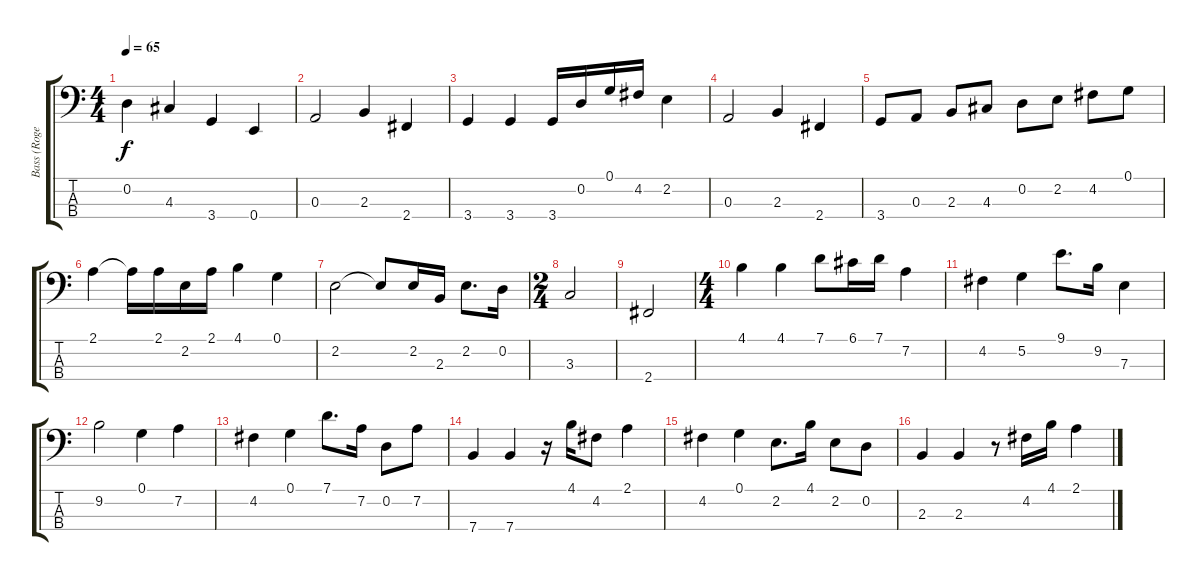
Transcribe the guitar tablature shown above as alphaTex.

\track ("Bass (Roger Glover)" "Bass (Roge") {instrument electricbassfinger}
\staff {score tabs}
\tuning (G2 D2 A1 E1) {hide}
\ts (4 4)
\tempo 65
\clef f4
\ks c
0.2.4{dy f} 4.3.4 3.4.4 0.4.4 |
0.3.2 2.3.4 2.4.4 |
3.4.4 3.4.4 3.4.16 0.2.16 0.1.16 4.2.16 2.2.4 |
0.3.2 2.3.4 2.4.4 |
3.4.8 0.3.8 2.3.8 4.3.8 0.2.8 2.2.8 4.2.8 0.1.8 |
2.1.4 2.1{t}.16 2.1.16 2.2.16 2.1.16 4.1.4 0.1.4 |
2.2.2 2.2{t}.8 2.2.16 2.3.16 2.2.8{d} 0.2.16 |
\ts (2 4)
3.3.2 |
2.4.2 |
\ts (4 4)
4.1.4 4.1.4 7.1.8 6.1.16 7.1.16 7.2.4 |
4.2.4 5.2.4 9.1.8{d} 9.2.16 7.3.4 |
9.2.2 0.1.4 7.2.4 |
4.2.4 0.1.4 7.1.8{d} 7.2.16 0.2.8 7.2.8 |
7.4.4 7.4.4 r.16 4.1.16 4.2.8 2.1.4 |
4.2.4 0.1.4 2.2.8{d} 4.1.16 2.2.8 0.2.8 |
2.3.4 2.3.4 r.8 4.2.16 4.1.16 2.1.4
